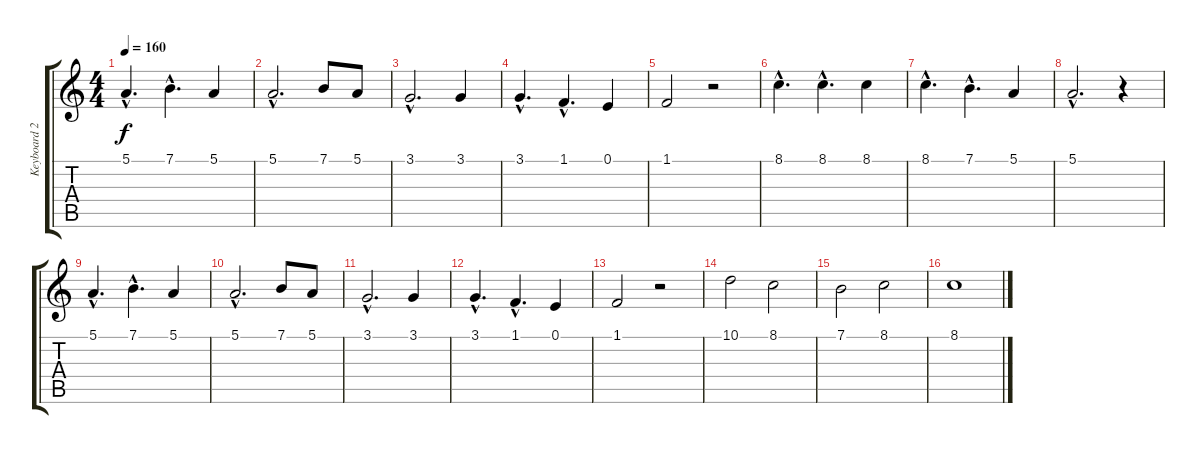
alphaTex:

\track ("Keyboard 2 - BG" "Keyboard 2") {instrument frenchhorn}
\staff {score tabs}
\tuning (E4 B3 G3 D3 A2 E2) {hide}
\ts (4 4)
\tempo 160
\clef g2
\ks c
5.1{hac}.4{d dy f} 7.1{hac}.4{d} 5.1.4 |
5.1{hac}.2{d} 7.1.8 5.1.8 |
3.1{hac}.2{d} 3.1.4 |
3.1{hac}.4{d} 1.1{hac}.4{d} 0.1.4 |
1.1.2 r.2 |
8.1{hac}.4{d} 8.1{hac}.4{d} 8.1.4 |
8.1{hac}.4{d} 7.1{hac}.4{d} 5.1.4 |
5.1{hac}.2{d} r.4 |
5.1{hac}.4{d} 7.1{hac}.4{d} 5.1.4 |
5.1{hac}.2{d} 7.1.8 5.1.8 |
3.1{hac}.2{d} 3.1.4 |
3.1{hac}.4{d} 1.1{hac}.4{d} 0.1.4 |
1.1.2 r.2 |
10.1.2 8.1.2 |
7.1.2 8.1.2 |
8.1.1
